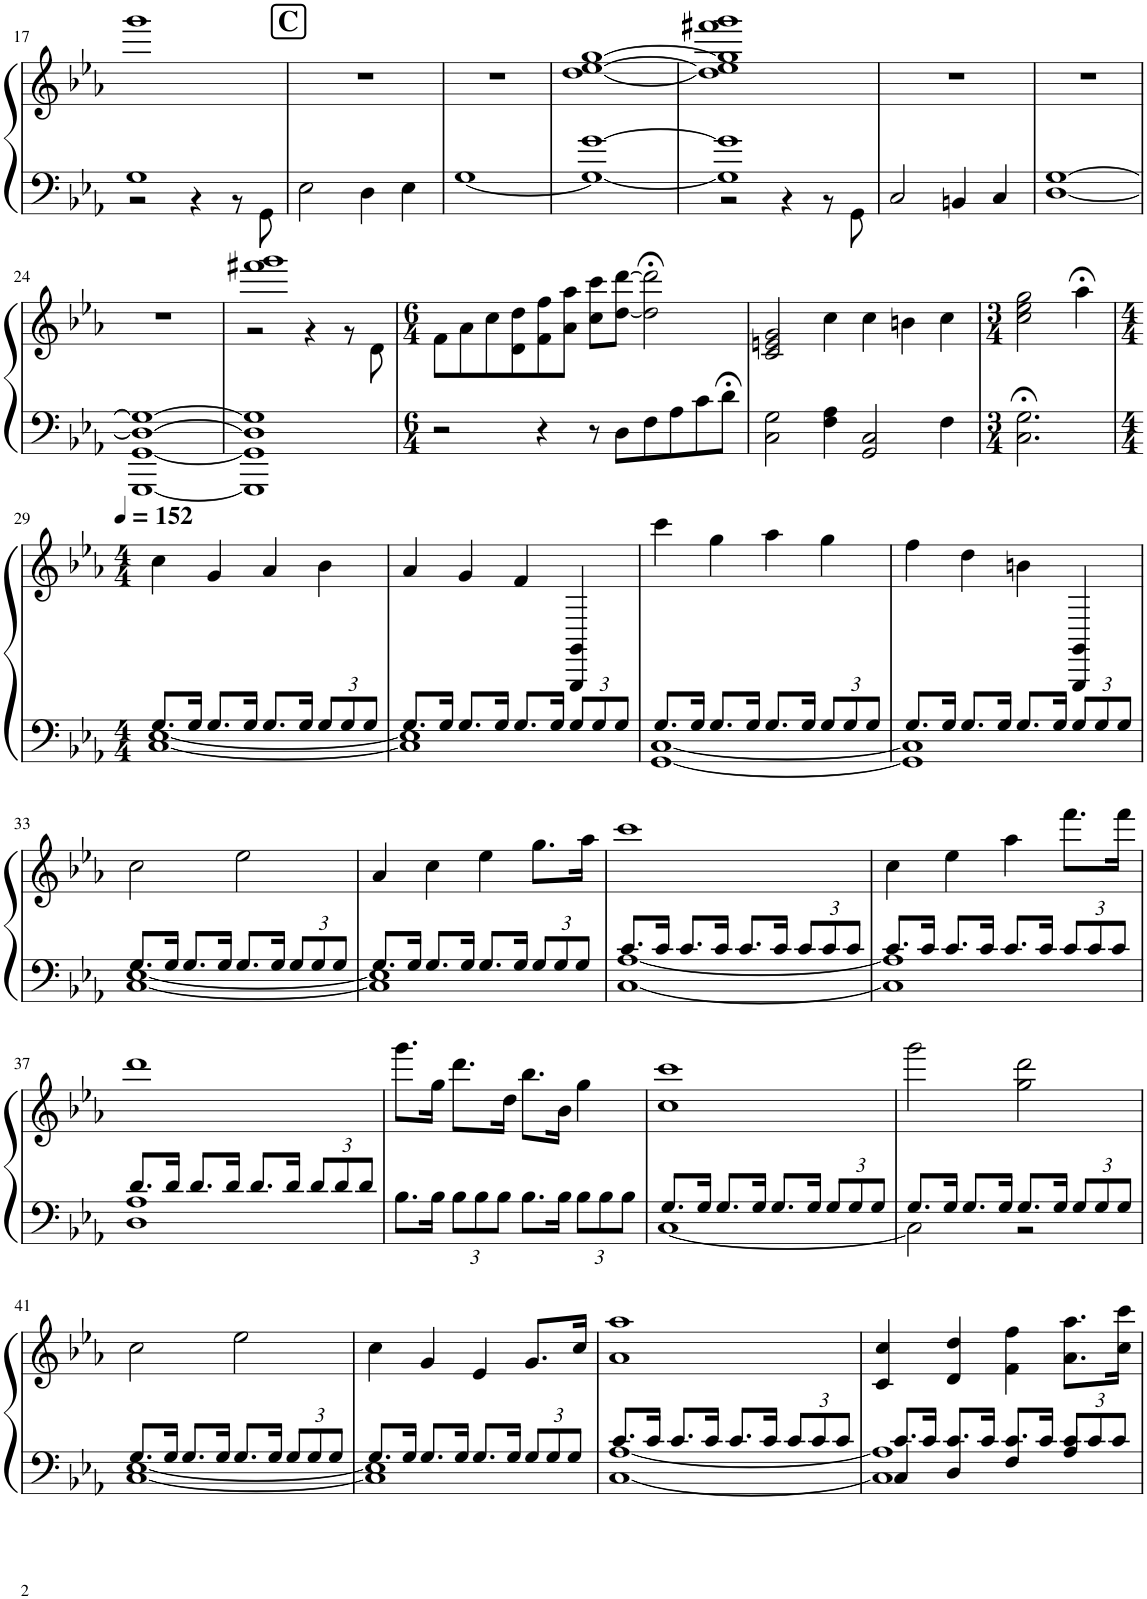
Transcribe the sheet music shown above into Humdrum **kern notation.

**kern	**kern
*part1	*part1
*staff2	*staff1
*I"Piano	*
*I'Pno.	*
!!LO:PB:g=z
*clefF4	*clefG2
*k[b-e-a-]	*k[b-e-a-]
*M4/4	*M4/4
=17	=17
*^	*
1G	2r	1ggg
.	4r	.
.	8r	.
.	8GG\	.
*v	*v	*
!!LO:REH:place=s1:a:B:cj:fs=14:t=C
=18	=18
2E-\	1r
4D\	.
4E-\	.
=19	=19
[1G	1r
=20	=20
*^	*
[1g	1G_	[1dd [1ee- [1gg
=21	=21	=21
1G] 1g]	2r	1dd] 1ee-] 1gg] 1fff#X 1ggg
.	4r	.
.	8r	.
.	8GG\	.
*v	*v	*
=22	=22
2C/	1r
4BBn/	.
4C/	.
=23	=23
[1D [1G	1r
!!LO:LB:g=z
=24	=24
[1GGG [1GG 1D_ 1G_	1r
=25	=25
*	*^
1GGG] 1GG] 1D] 1G]	1fff#X 1ggg	2r
.	.	4r
.	.	8r
.	.	8d\
*	*v	*v
=26	=26
*M6/4	*M6/4
2r	8f\L
.	8a-\
.	8cc\
.	8d\ 8dd\
4r	8f\ 8ff\
.	8a-\ 8aa-\J
8r	8cc\ 8ccc\L
8D\L	[8dd\ [8ddd\J
8F\	2dd\];< 2ddd\];<
8A-\	.
8c\	.
8d;<\J	.
=27	=27
2C\ 2G\	2c/ 2en/ 2g/
4F\ 4A-\	4cc\
2GG/ 2C/	4cc\
.	4bn\
4F\	4cc\
=28	=28
*M3/4	*M3/4
2.C\;< 2.G\;<	2cc\ 2ee-\ 2gg\
.	4aa-;<\
!!LO:LB:g=z
=29	=29
*M4/4	*M4/4
*	*MM152
*^	*
8.G/L	[1C [1E-	4cc\
16G/Jk	.	.
8.G/L	.	4g/
16G/Jk	.	.
8.G/L	.	4a-/
16G/Jk	.	.
*Xbrackettup	*	*
12G/L	.	4b-\
12G/	.	.
12G/J	.	.
=30	=30	=30
8.G/L	1C] 1E-]	4a-/
16G/Jk	.	.
8.G/L	.	4g/
16G/Jk	.	.
8.G/L	.	4f/
16G/Jk	.	.
12G/L	.	4GGG/ 4GG/
12G/	.	.
12G/J	.	.
=31	=31	=31
8.G/L	[1GG [1C	4ccc\
16G/Jk	.	.
8.G/L	.	4gg\
16G/Jk	.	.
8.G/L	.	4aa-\
16G/Jk	.	.
12G/L	.	4gg\
12G/	.	.
12G/J	.	.
=32	=32	=32
8.G/L	1GG] 1C]	4ff\
16G/Jk	.	.
8.G/L	.	4dd\
16G/Jk	.	.
8.G/L	.	4bn\
16G/Jk	.	.
12G/L	.	4GGG/ 4GG/
12G/	.	.
12G/J	.	.
!!LO:LB:g=z
=33	=33	=33
8.G/L	[1C [1E-	2cc\
16G/Jk	.	.
8.G/L	.	.
16G/Jk	.	.
8.G/L	.	2ee-\
16G/Jk	.	.
12G/L	.	.
12G/	.	.
12G/J	.	.
=34	=34	=34
8.G/L	1C] 1E-]	4a-/
16G/Jk	.	.
8.G/L	.	4cc\
16G/Jk	.	.
8.G/L	.	4ee-\
16G/Jk	.	.
12G/L	.	8.gg\L
12G/	.	.
12G/J	.	.
.	.	16aa-\Jk
=35	=35	=35
8.c/L	[1C [1A-	1ccc
16c/Jk	.	.
8.c/L	.	.
16c/Jk	.	.
8.c/L	.	.
16c/Jk	.	.
12c/L	.	.
12c/	.	.
12c/J	.	.
=36	=36	=36
8.c/L	1C] 1A-]	4cc\
16c/Jk	.	.
8.c/L	.	4ee-\
16c/Jk	.	.
8.c/L	.	4aa-\
16c/Jk	.	.
12c/L	.	8.fff\L
12c/	.	.
12c/J	.	.
.	.	16fff\Jk
!!LO:LB:g=z
=37	=37	=37
8.d/L	1D 1A-	1ddd
16d/Jk	.	.
8.d/L	.	.
16d/Jk	.	.
8.d/L	.	.
16d/Jk	.	.
12d/L	.	.
12d/	.	.
12d/J	.	.
*v	*v	*
=38	=38
8.B-\L	8.ggg\L
16B-\Jk	16gg\Jk
12B-\L	8.ddd\L
12B-\	.
12B-\J	.
.	16dd\Jk
8.B-\L	8.bb-\L
16B-\Jk	16b-\Jk
12B-\L	4gg\
12B-\	.
12B-\J	.
=39	=39
*^	*
8.G/L	[1C	1cc 1ccc
16G/Jk	.	.
8.G/L	.	.
16G/Jk	.	.
8.G/L	.	.
16G/Jk	.	.
12G/L	.	.
12G/	.	.
12G/J	.	.
=40	=40	=40
8.G/L	2C\]	2ggg\
16G/Jk	.	.
8.G/L	.	.
16G/Jk	.	.
8.G/L	2r	2gg\ 2ddd\
16G/Jk	.	.
12G/L	.	.
12G/	.	.
12G/J	.	.
!!LO:LB:g=z
=41	=41	=41
8.G/L	[1C [1E-	2cc\
16G/Jk	.	.
8.G/L	.	.
16G/Jk	.	.
8.G/L	.	2ee-\
16G/Jk	.	.
12G/L	.	.
12G/	.	.
12G/J	.	.
=42	=42	=42
8.G/L	1C] 1E-]	4cc\
16G/Jk	.	.
8.G/L	.	4g/
16G/Jk	.	.
8.G/L	.	4e-/
16G/Jk	.	.
12G/L	.	8.g/L
12G/	.	.
12G/J	.	.
.	.	16cc/Jk
=43	=43	=43
8.c/L	[1C [1A-	1a- 1aa-
16c/Jk	.	.
8.c/L	.	.
16c/Jk	.	.
8.c/L	.	.
16c/Jk	.	.
12c/L	.	.
12c/	.	.
12c/J	.	.
=44	=44	=44
*	*^	*
8.c/L	1C] 1A-]	4C/	4c/ 4cc/
16c/Jk	.	.	.
8.c/L	.	4D/	4d/ 4dd/
16c/Jk	.	.	.
8.c/L	.	4F/	4f\ 4ff\
16c/Jk	.	.	.
12c/L	.	4A-/	8.a-\ 8.aa-\L
12c/	.	.	.
12c/J	.	.	.
.	.	.	16cc\ 16ccc\Jk
*v	*v	*v	*
=	=
*-	*-
